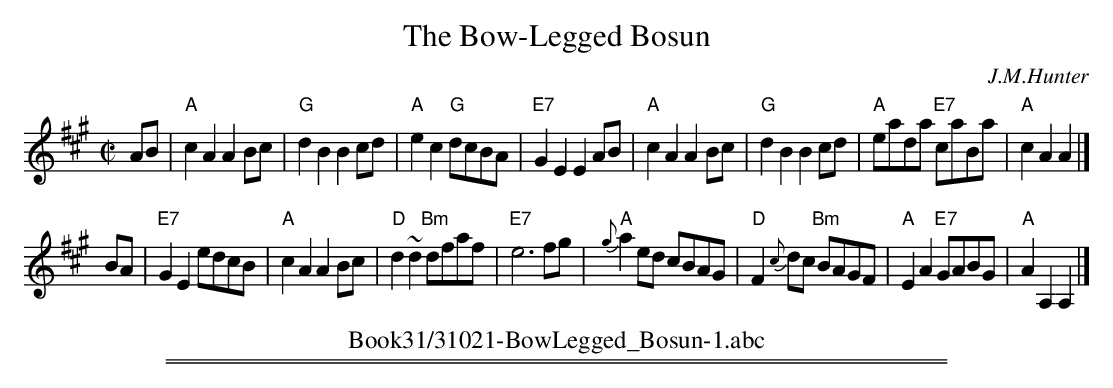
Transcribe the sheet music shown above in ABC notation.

X:1
T: The Bow-Legged Bosun
C: J.M.Hunter
M: C|
L: 1/8
K: A
AB \
| "A"c2A2 A2Bc | "G"d2B2 B2cd | "A"e2c2  "G"dcBA | "E7"G2E2 E2AB \
| "A"c2A2 A2Bc | "G"d2B2 B2cd | "A"eada "E7"caBa |  "A"c2A2 A2 |]
BA \
| "E7"G2E2   edcB | "A"c2A2        A2Bc | "D"d2~d2 "Bm"dfaf | "E7"e6   fg \
| "A"{g}a2ed cBAG | "D"F2{c}dc "Bm"BAGF | "A"E2A2  "E7"GABG | "A"A2A,2 A,2 |]
